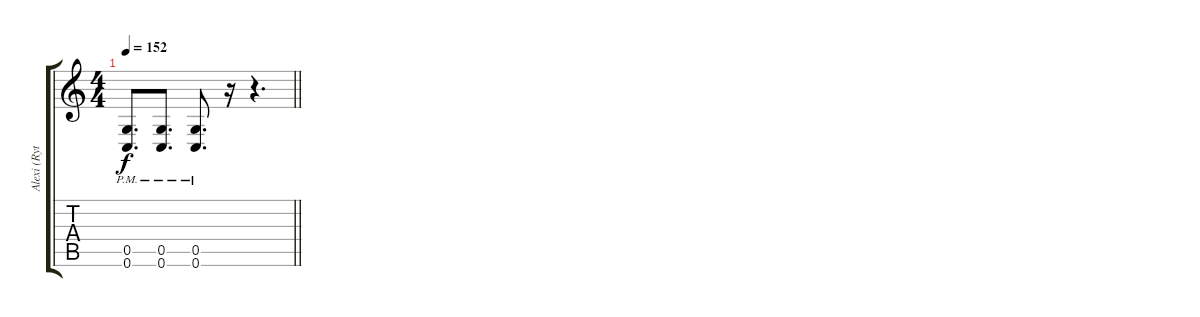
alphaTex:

\track ("Alexi (Rythm Guitar)" "Alexi (Ryt") {instrument distortionguitar}
\staff {score tabs}
\tuning (D4 A3 F3 C3 G2 C2) {hide}
\ts (4 4)
\tempo 152
\clef g2
\barLineRight lightlight
\ks c
(0.5{pm} 0.6{pm}).8{d dy f} (0.5{pm} 0.6{pm}).8{d} (0.5{pm} 0.6{pm}).8{d} r.16 r.4{d}
